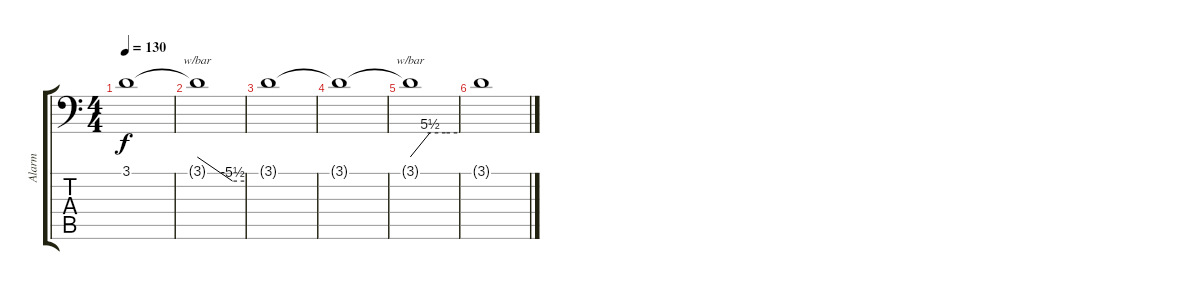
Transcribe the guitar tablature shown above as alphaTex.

\track ("Alarm" "Alarm") {instrument frenchhorn}
\staff {score tabs}
\tuning (B3 Gb3 D3 A2 E2 A1) {hide}
\ts (4 4)
\tempo 130
\clef f4
\ks c
3.1{t}.1{dy f} |
3.1{t}.1{tbe (custom default 0 0 45 -22 60 -22)} |
3.1{t}.1 |
3.1{t}.1 |
3.1{t}.1{tbe (custom default 0 0 25 22 45 22 60 22)} |
3.1{t}.1
